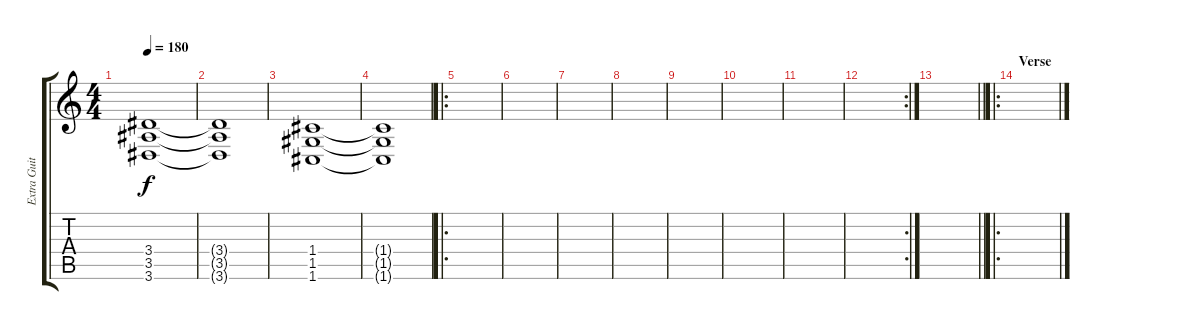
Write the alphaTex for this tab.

\track ("Extra Guitar" "Extra Guit") {instrument distortionguitar}
\staff {score tabs}
\tuning (D4 A3 F3 C3 G2 C2) {hide}
\ts (4 4)
\tempo 180
\clef g2
\ks c
(3.4 3.5 3.6).1{dy f} |
(3.4{t} 3.5{t} 3.6{t}).1 |
(1.4 1.5 1.6).1 |
(1.4{t} 1.5{t} 1.6{t}).1 |
\ro
|
|
|
|
|
|
|
\rc 2
|
\barLineRight lightlight
|
\ro
\section ("" "Verse")
